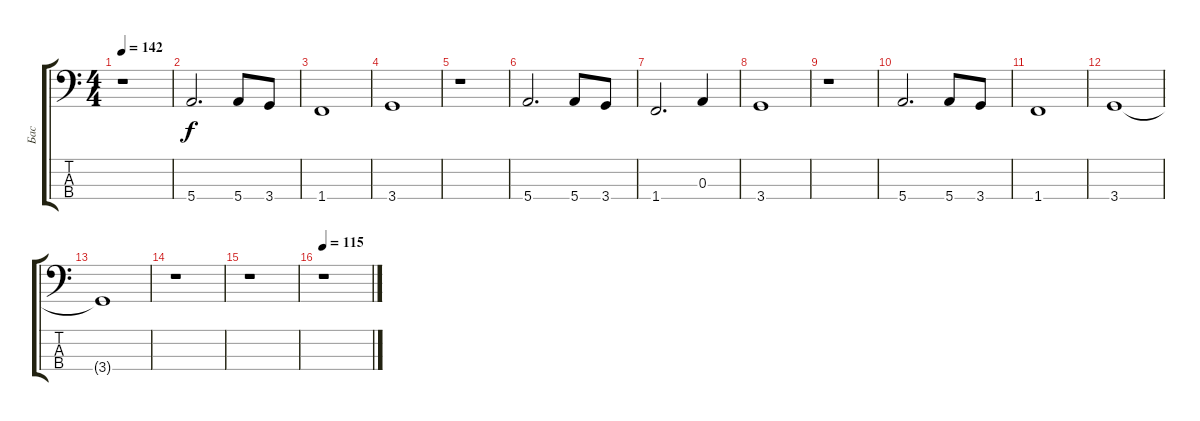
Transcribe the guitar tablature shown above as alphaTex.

\track ("Бас" "Бас") {instrument electricbasspick}
\staff {score tabs}
\tuning (G2 D2 A1 E1) {hide}
\ts (4 4)
\tempo 142
\clef f4
\ks c
r.1{dy f} |
5.4.2{d} 5.4.8 3.4.8 |
1.4.1 |
3.4.1 |
r.1 |
5.4.2{d} 5.4.8 3.4.8 |
1.4.2{d} 0.3.4 |
3.4.1 |
r.1 |
5.4.2{d} 5.4.8 3.4.8 |
1.4.1 |
3.4.1 |
3.4{t}.1 |
r.1 |
r.1 |
\tempo 115
r.1
